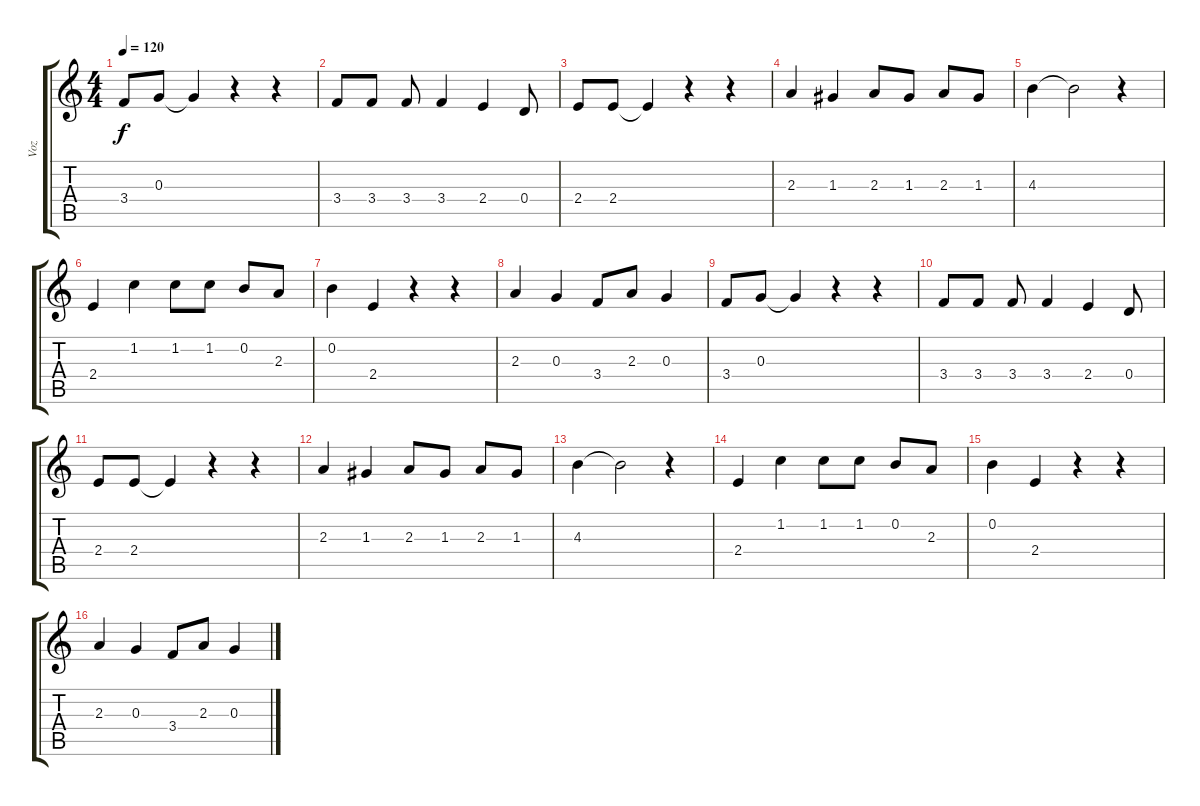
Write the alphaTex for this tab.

\track ("Voz" "Voz") {instrument acousticguitarnylon}
\staff {score tabs}
\tuning (E4 B3 G3 D3 A2 E2) {hide}
\ts (4 4)
\tempo 120
\clef g2
\ks c
3.4.8{dy f} 0.3.8 0.3{t}.4 r.4 r.4 |
3.4.8 3.4.8 3.4.8 3.4.4 2.4.4 0.4.8 |
2.4.8 2.4.8 2.4{t}.4 r.4 r.4 |
2.3.4 1.3.4 2.3.8 1.3.8 2.3.8 1.3.8 |
4.3.4 4.3{t}.2 r.4 |
2.4.4 1.2.4 1.2.8 1.2.8 0.2.8 2.3.8 |
0.2.4 2.4.4 r.4 r.4 |
2.3.4 0.3.4 3.4.8 2.3.8 0.3.4 |
3.4.8 0.3.8 0.3{t}.4 r.4 r.4 |
3.4.8 3.4.8 3.4.8 3.4.4 2.4.4 0.4.8 |
2.4.8 2.4.8 2.4{t}.4 r.4 r.4 |
2.3.4 1.3.4 2.3.8 1.3.8 2.3.8 1.3.8 |
4.3.4 4.3{t}.2 r.4 |
2.4.4 1.2.4 1.2.8 1.2.8 0.2.8 2.3.8 |
0.2.4 2.4.4 r.4 r.4 |
2.3.4 0.3.4 3.4.8 2.3.8 0.3.4
